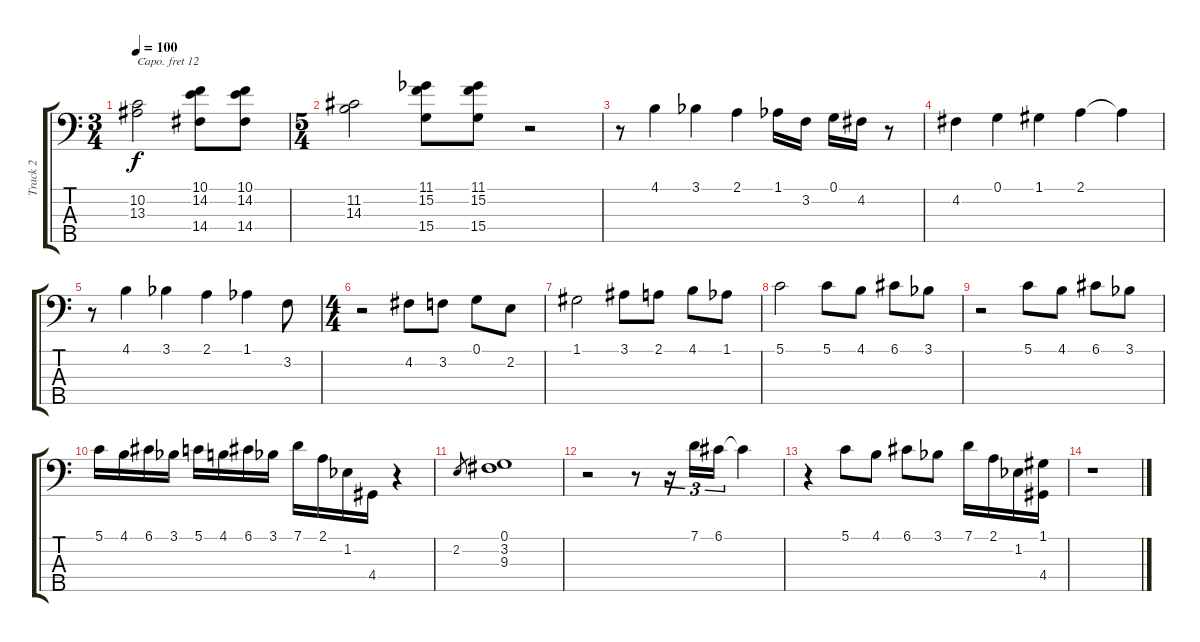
\track ("Track 2" "Track 2") {instrument acousticgrandpiano}
\staff {score tabs}
\capo 12
\tuning (G2 D2 A1 E1 B0) {hide}
\ts (3 4)
\tempo 100
\clef f4
\ks c
(10.2 13.3).2{dy f} (10.1 14.2 14.4).8 (10.1 14.2 14.4).8 |
\ts (5 4)
(11.2 14.3).2 (11.1{acc b} 15.2 15.4).8 (11.1{acc b} 15.2 15.4).8 r.2 |
r.8 4.1.4 3.1{acc b}.4 2.1.4 1.1{acc b}.16 3.2.16 0.1.16 4.2.16 r.8 |
4.2.4 0.1.4 1.1.4 2.1.4 2.1{t}.4 |
r.8 4.1.4 3.1{acc b}.4 2.1.4 1.1{acc b}.4 3.2.8 |
\ts (4 4)
r.2 4.2.8 3.2.8 0.1.8 2.2.8 |
1.1.2 3.1.8 2.1.8 4.1.8 1.1{acc b}.8 |
5.1.2 5.1.8 4.1.8 6.1.8 3.1{acc b}.8 |
r.2 5.1.8 4.1.8 6.1.8 3.1{acc b}.8 |
5.1.16 4.1.16 6.1.16 3.1{acc b}.16 5.1.16 4.1.16 6.1.16 3.1{acc b}.16 7.1.16 2.1.16 1.2{acc b}.16 4.4.16 r.4 |
2.2.8{gr} (0.1 3.2 9.3).1 |
r.2 r.8 r.16{tu (3 2)} 7.1.16{tu (3 2)} 6.1.16{tu (3 2)} 6.1{t}.4 |
r.4 5.1.8 4.1.8 6.1.8 3.1{acc b}.8 7.1.16 2.1.16 1.2{acc b}.16 (1.1 4.4).16 |
r.1
